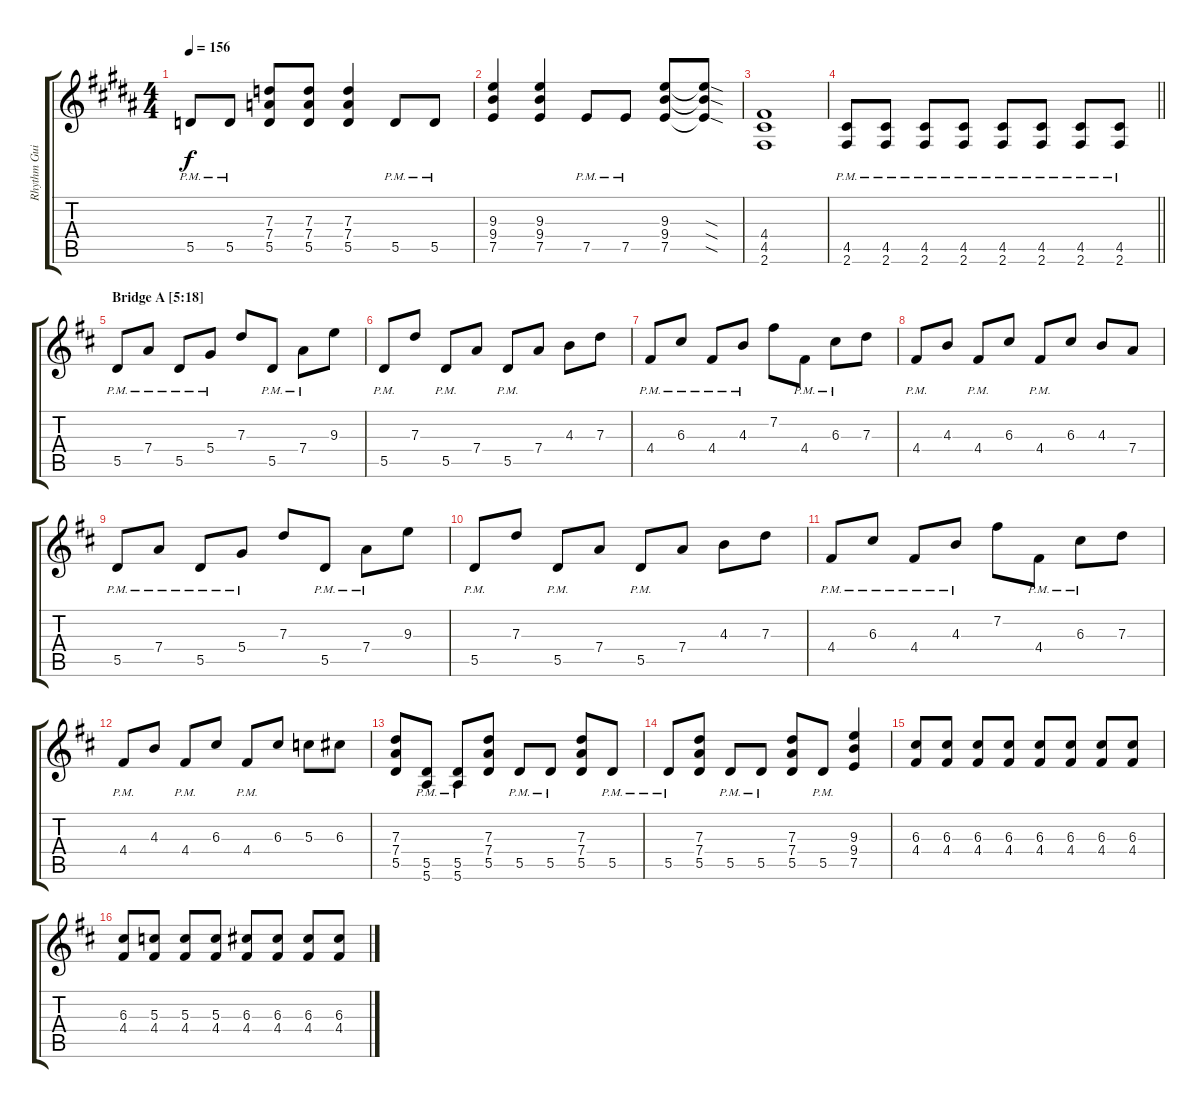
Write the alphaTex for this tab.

\track ("Rhythm Guitar" "Rhythm Gui") {instrument distortionguitar}
\staff {score tabs}
\tuning (E4 B3 G3 D3 A2 E2) {hide}
\ts (4 4)
\tempo 156
\clef g2
\ks g#minor
5.5{pm}.8{dy f} 5.5{pm}.8 (7.3 7.4 5.5).8 (7.3 7.4 5.5).8 (7.3 7.4 5.5).4 5.5{pm}.8 5.5{pm}.8 |
(9.3 9.4 7.5).4 (9.3 9.4 7.5).4 7.5{pm}.8 7.5{pm}.8 (9.3 9.4 7.5).8 (9.3{sod t} 9.4{sod t} 7.5{sod t}).8 |
(4.4 4.5 2.6).1 |
\barLineRight lightlight
(4.5{pm} 2.6{pm}).8 (4.5{pm} 2.6{pm}).8 (4.5{pm} 2.6{pm}).8 (4.5{pm} 2.6{pm}).8 (4.5{pm} 2.6{pm}).8 (4.5{pm} 2.6{pm}).8 (4.5{pm} 2.6{pm}).8 (4.5{pm} 2.6{pm}).8 |
\section ("" "Bridge A [5:18]")
\ks d
5.5{pm}.8 7.4{pm}.8 5.5{pm}.8 5.4{pm}.8 7.3.8 5.5{pm}.8 7.4{pm}.8 9.3.8 |
5.5{pm}.8 7.3.8 5.5{pm}.8 7.4.8 5.5{pm}.8 7.4.8 4.3.8 7.3.8 |
4.4{pm}.8 6.3{pm}.8 4.4{pm}.8 4.3{pm}.8 7.2.8 4.4{pm}.8 6.3{pm}.8 7.3.8 |
4.4{pm}.8 4.3.8 4.4{pm}.8 6.3.8 4.4{pm}.8 6.3.8 4.3.8 7.4.8 |
5.5{pm}.8 7.4{pm}.8 5.5{pm}.8 5.4{pm}.8 7.3.8 5.5{pm}.8 7.4{pm}.8 9.3.8 |
5.5{pm}.8 7.3.8 5.5{pm}.8 7.4.8 5.5{pm}.8 7.4.8 4.3.8 7.3.8 |
4.4{pm}.8 6.3{pm}.8 4.4{pm}.8 4.3{pm}.8 7.2.8 4.4{pm}.8 6.3{pm}.8 7.3.8 |
4.4{pm}.8 4.3.8 4.4{pm}.8 6.3.8 4.4{pm}.8 6.3.8 5.3.8 6.3.8 |
(7.3 7.4 5.5).8 (5.5{pm} 5.6{pm}).8 (5.5{pm} 5.6{pm}).8 (7.3 7.4 5.5).8 5.5{pm}.8 5.5{pm}.8 (7.3 7.4 5.5).8 5.5{pm}.8 |
5.5{pm}.8 (7.3 7.4 5.5).8 5.5{pm}.8 5.5{pm}.8 (7.3 7.4 5.5).8 5.5{pm}.8 (9.3 9.4 7.5).4 |
(6.3 4.4).8 (6.3 4.4).8 (6.3 4.4).8 (6.3 4.4).8 (6.3 4.4).8 (6.3 4.4).8 (6.3 4.4).8 (6.3 4.4).8 |
(6.3 4.4).8 (5.3 4.4).8 (5.3 4.4).8 (5.3 4.4).8 (6.3 4.4).8 (6.3 4.4).8 (6.3 4.4).8 (6.3 4.4).8
